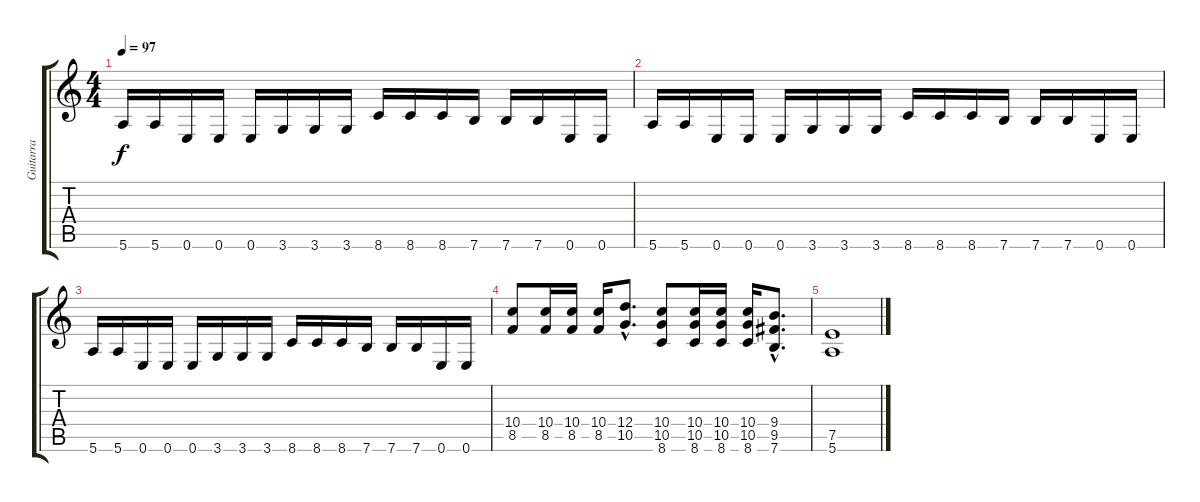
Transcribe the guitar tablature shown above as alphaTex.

\track ("Guitarra" "Guitarra") {instrument distortionguitar}
\staff {score tabs}
\tuning (E4 B3 G3 D3 A2 E2) {hide}
\ts (4 4)
\tempo 97
\clef g2
\ks c
5.6.16{dy f} 5.6.16 0.6.16 0.6.16 0.6.16 3.6.16 3.6.16 3.6.16 8.6.16 8.6.16 8.6.16 7.6.16 7.6.16 7.6.16 0.6.16 0.6.16 |
5.6.16 5.6.16 0.6.16 0.6.16 0.6.16 3.6.16 3.6.16 3.6.16 8.6.16 8.6.16 8.6.16 7.6.16 7.6.16 7.6.16 0.6.16 0.6.16 |
5.6.16 5.6.16 0.6.16 0.6.16 0.6.16 3.6.16 3.6.16 3.6.16 8.6.16 8.6.16 8.6.16 7.6.16 7.6.16 7.6.16 0.6.16 0.6.16 |
(10.4 8.5).8 (10.4 8.5).16 (10.4 8.5).16 (10.4 8.5).16 (12.4{hac} 10.5{hac}).8{d} (10.4 10.5 8.6).8 (10.4 10.5 8.6).16 (10.4 10.5 8.6).16 (10.4 10.5 8.6).16 (9.4{hac} 9.5{hac} 7.6{hac}).8{d} |
(7.5 5.6).1
